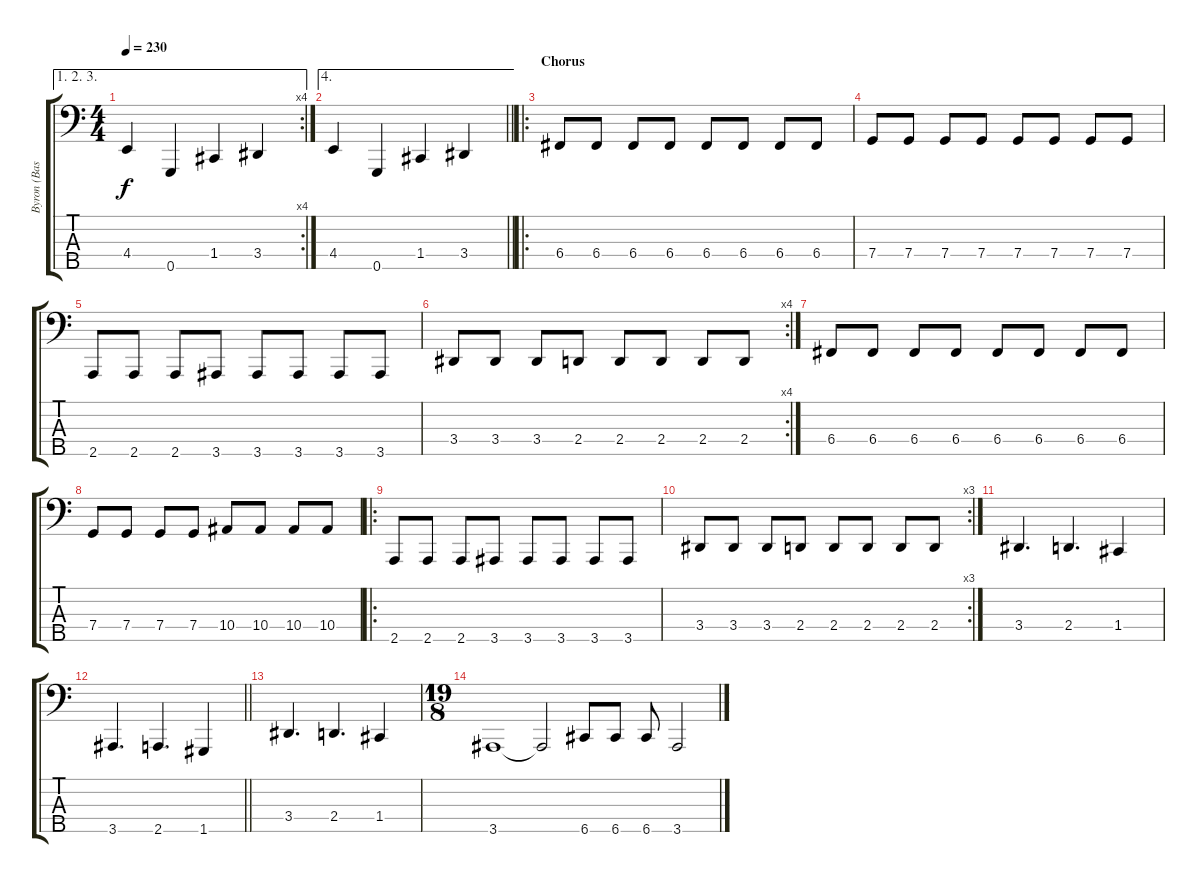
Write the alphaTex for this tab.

\track ("Byron (Bass)" "Byron (Bas") {instrument electricbasspick}
\staff {score tabs}
\tuning (G2 C2 G1 C1 G0) {hide}
\ae (1 2 3)
\rc 4
\ts (4 4)
\tempo 230
\clef f4
\ks c
4.4.4{dy f} 0.5.4 1.4.4 3.4.4 |
\ae 4
\barLineRight lightlight
4.4.4 0.5.4 1.4.4 3.4.4 |
\ro
\section ("" "Chorus")
6.4.8 6.4.8 6.4.8 6.4.8 6.4.8 6.4.8 6.4.8 6.4.8 |
7.4.8 7.4.8 7.4.8 7.4.8 7.4.8 7.4.8 7.4.8 7.4.8 |
2.5.8 2.5.8 2.5.8 3.5.8 3.5.8 3.5.8 3.5.8 3.5.8 |
\rc 4
3.4.8 3.4.8 3.4.8 2.4.8 2.4.8 2.4.8 2.4.8 2.4.8 |
6.4.8 6.4.8 6.4.8 6.4.8 6.4.8 6.4.8 6.4.8 6.4.8 |
7.4.8 7.4.8 7.4.8 7.4.8 10.4.8 10.4.8 10.4.8 10.4.8 |
\ro
2.5.8 2.5.8 2.5.8 3.5.8 3.5.8 3.5.8 3.5.8 3.5.8 |
\rc 3
3.4.8 3.4.8 3.4.8 2.4.8 2.4.8 2.4.8 2.4.8 2.4.8 |
3.4.4{d} 2.4.4{d} 1.4.4 |
\barLineRight lightlight
3.5.4{d} 2.5.4{d} 1.5.4 |
3.4.4{d} 2.4.4{d} 1.4.4 |
\ts (19 8)
3.5.1 3.5{t}.2 6.5.8 6.5.8 6.5.8 3.5.2
